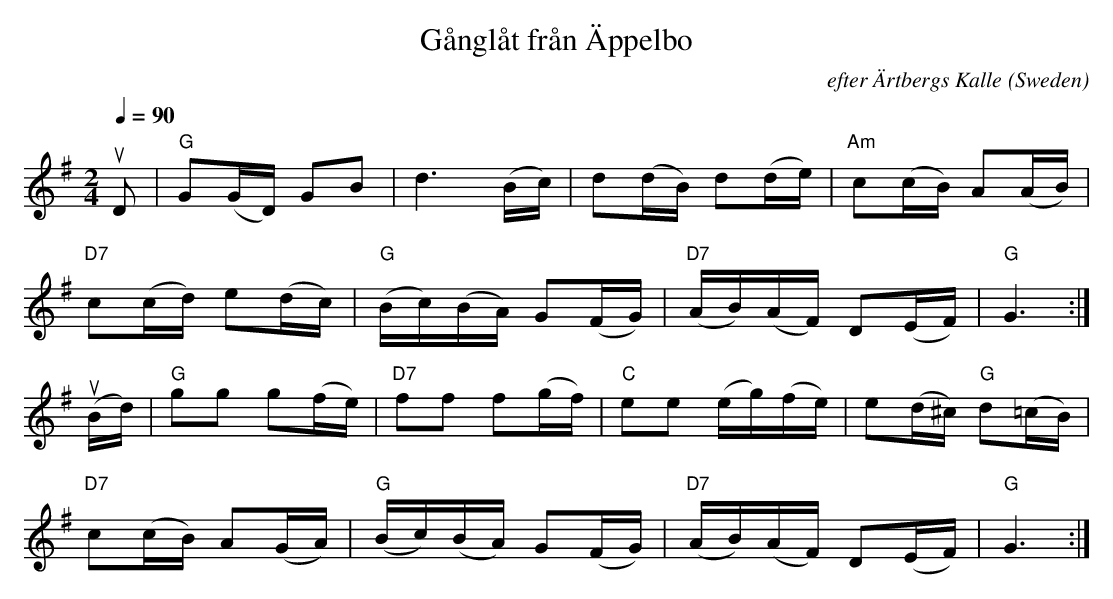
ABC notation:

X:1
T:G\aangl\aat fr\aan \"Appelbo
C:efter \"Artbergs Kalle
O:Sweden
M:2/4
L:1/16
Q:1/4=90
K:G
uD2 | "G"G2(GD) G2B2 | d6(Bc) | d2(dB) d2(de) | "Am"c2(cB) A2(AB) |
 "D7"c2(cd) e2(dc) | "G"(Bc)(BA) G2(FG) | "D7"(AB)(AF) D2(EF) | "G"G6 :|
(uBd) | "G"g2g2 g2(fe) | "D7"f2f2 f2(gf) | "C"e2e2 (eg)(fe) | e2(d^c) "G"d2(=cB) |
 "D7"c2(cB) A2(GA) | "G"(Bc)(BA) G2(FG) | "D7"(AB)(AF) D2(EF) | "G"G6 :|
